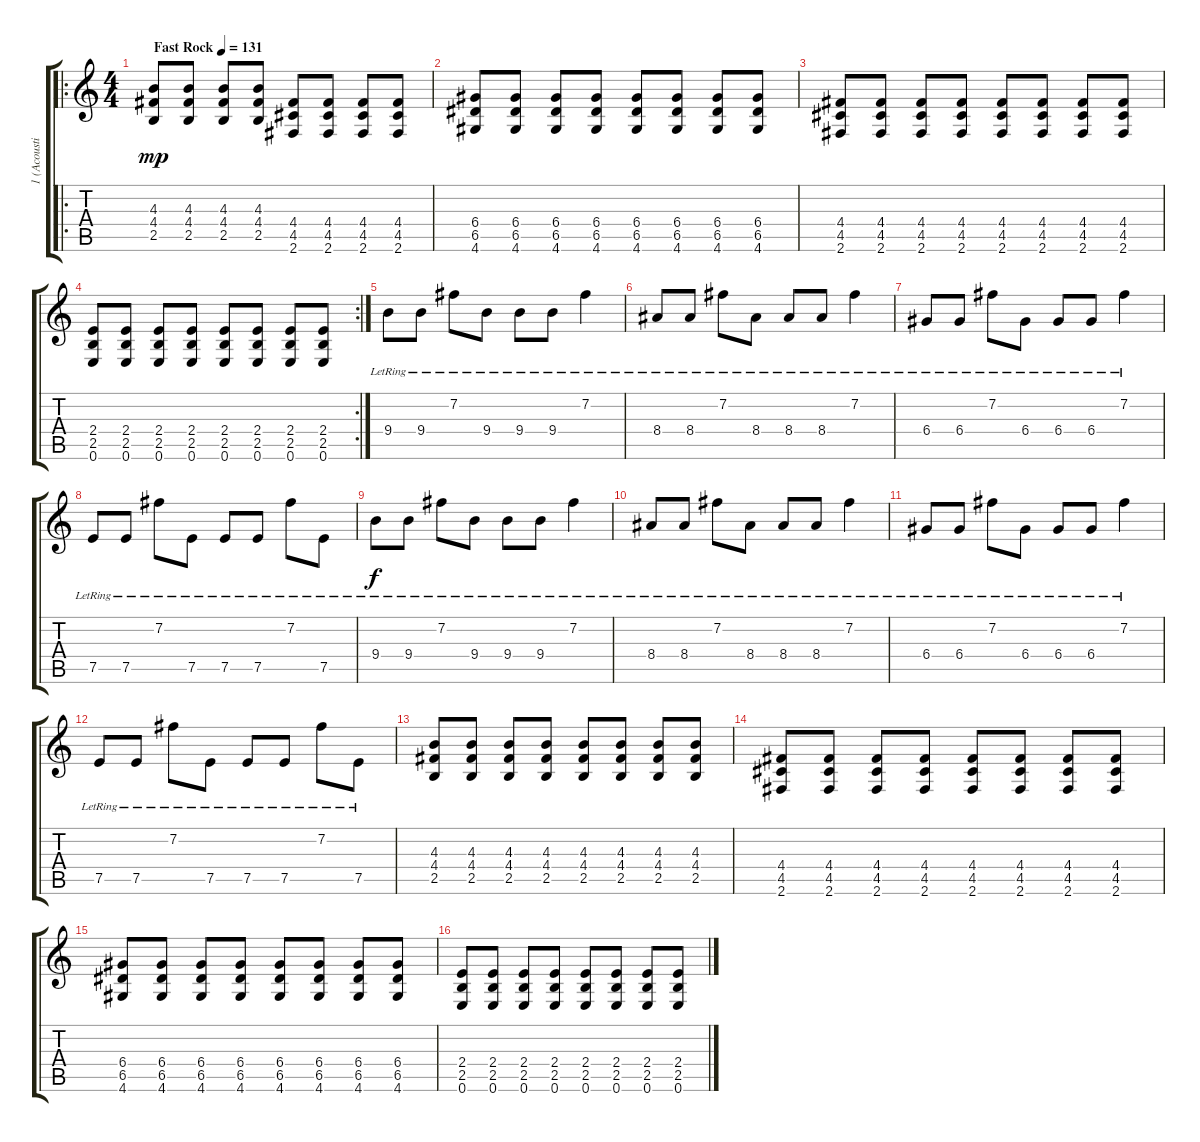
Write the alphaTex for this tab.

\track ("1 (Acoustic)" "1 (Acousti") {instrument acousticguitarnylon}
\staff {score tabs}
\tuning (E4 B3 G3 D3 A2 E2) {hide}
\ro
\ts (4 4)
\tempo (131 "Fast Rock")
\clef g2
\ks c
(4.3 4.4 2.5).8{dy mp instrument acousticguitarnylon} (4.3 4.4 2.5).8 (4.3 4.4 2.5).8 (4.3 4.4 2.5).8 (4.4 4.5 2.6).8 (4.4 4.5 2.6).8 (4.4 4.5 2.6).8 (4.4 4.5 2.6).8 |
(6.4 6.5 4.6).8 (6.4 6.5 4.6).8 (6.4 6.5 4.6).8 (6.4 6.5 4.6).8 (6.4 6.5 4.6).8 (6.4 6.5 4.6).8 (6.4 6.5 4.6).8 (6.4 6.5 4.6).8 |
(4.4 4.5 2.6).8 (4.4 4.5 2.6).8 (4.4 4.5 2.6).8 (4.4 4.5 2.6).8 (4.4 4.5 2.6).8 (4.4 4.5 2.6).8 (4.4 4.5 2.6).8 (4.4 4.5 2.6).8 |
\rc 2
(2.4 2.5 0.6).8 (2.4 2.5 0.6).8 (2.4 2.5 0.6).8 (2.4 2.5 0.6).8 (2.4 2.5 0.6).8 (2.4 2.5 0.6).8 (2.4 2.5 0.6).8 (2.4 2.5 0.6).8 |
9.4{lr}.8{volume 9} 9.4{lr}.8 7.2{lr}.8 9.4{lr}.8 9.4{lr}.8 9.4{lr}.8 7.2{lr}.4 |
8.4{lr}.8 8.4{lr}.8 7.2{lr}.8 8.4{lr}.8 8.4{lr}.8 8.4{lr}.8 7.2{lr}.4 |
6.4{lr}.8 6.4{lr}.8 7.2{lr}.8 6.4{lr}.8 6.4{lr}.8 6.4{lr}.8 7.2{lr}.4 |
7.5{lr}.8 7.5{lr}.8 7.2{lr}.8 7.5{lr}.8 7.5{lr}.8 7.5{lr}.8 7.2{lr}.8 7.5{lr}.8 |
9.4{lr}.8{dy f} 9.4{lr}.8 7.2{lr}.8 9.4{lr}.8 9.4{lr}.8 9.4{lr}.8 7.2{lr}.4 |
8.4{lr}.8 8.4{lr}.8 7.2{lr}.8 8.4{lr}.8 8.4{lr}.8 8.4{lr}.8 7.2{lr}.4 |
6.4{lr}.8 6.4{lr}.8 7.2{lr}.8 6.4{lr}.8 6.4{lr}.8 6.4{lr}.8 7.2{lr}.4 |
7.5{lr}.8 7.5{lr}.8 7.2{lr}.8 7.5{lr}.8 7.5{lr}.8 7.5{lr}.8 7.2{lr}.8 7.5{lr}.8 |
(4.3 4.4 2.5).8{volume 5} (4.3 4.4 2.5).8 (4.3 4.4 2.5).8 (4.3 4.4 2.5).8 (4.3 4.4 2.5).8 (4.3 4.4 2.5).8 (4.3 4.4 2.5).8 (4.3 4.4 2.5).8 |
(4.4 4.5 2.6).8 (4.4 4.5 2.6).8 (4.4 4.5 2.6).8 (4.4 4.5 2.6).8 (4.4 4.5 2.6).8 (4.4 4.5 2.6).8 (4.4 4.5 2.6).8 (4.4 4.5 2.6).8 |
(6.4 6.5 4.6).8 (6.4 6.5 4.6).8 (6.4 6.5 4.6).8 (6.4 6.5 4.6).8 (6.4 6.5 4.6).8 (6.4 6.5 4.6).8 (6.4 6.5 4.6).8 (6.4 6.5 4.6).8 |
(2.4 2.5 0.6).8 (2.4 2.5 0.6).8 (2.4 2.5 0.6).8 (2.4 2.5 0.6).8 (2.4 2.5 0.6).8 (2.4 2.5 0.6).8 (2.4 2.5 0.6).8 (2.4 2.5 0.6).8
